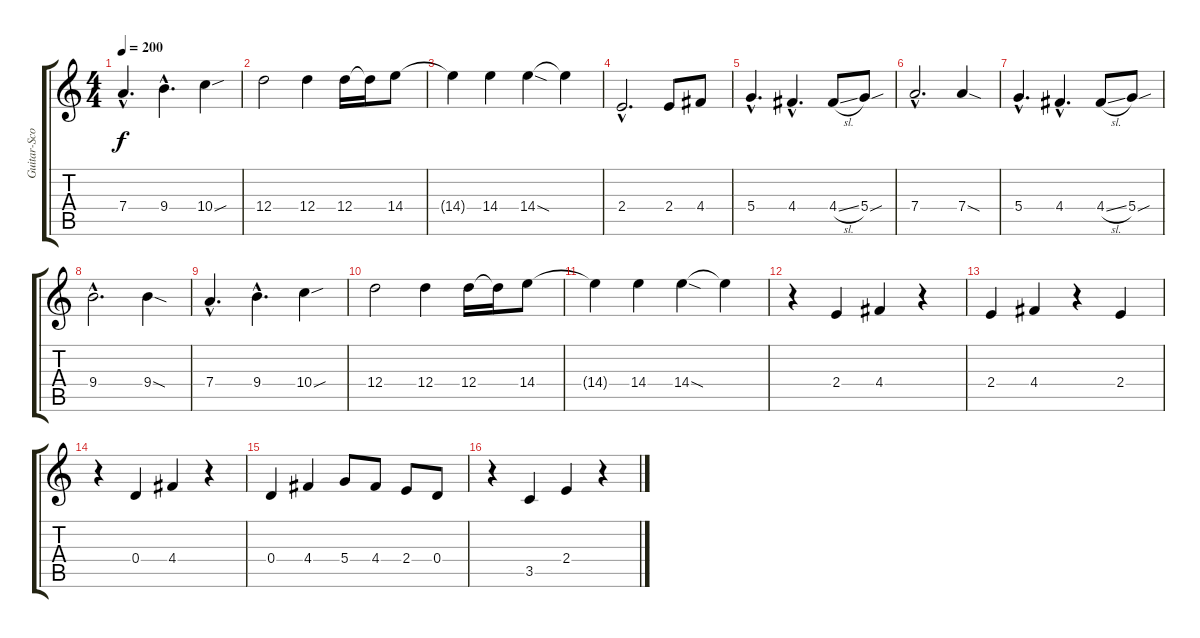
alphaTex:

\track ("Guitar-Scott Gross" "Guitar-Sco") {instrument distortionguitar}
\staff {score tabs}
\tuning (E4 B3 G3 D3 A2 E2) {hide}
\ts (4 4)
\tempo 200
\clef g2
\ks c
7.4{hac}.4{d dy f} 9.4{hac}.4{d} 10.4{sou}.4 |
12.4.2 12.4.4 12.4.16 12.4{t}.16 14.4.8 |
14.4{t}.4 14.4.4 14.4{sod}.4 14.4{t}.4 |
2.4{hac}.2{d} 2.4.8 4.4.8 |
5.4{hac}.4{d} 4.4{hac}.4{d} 4.4{sl}.8 5.4{sou}.8 |
7.4{hac}.2{d} 7.4{sod}.4 |
5.4{hac}.4{d} 4.4{hac}.4{d} 4.4{sl}.8 5.4{sou}.8 |
9.4{hac}.2{d} 9.4{sod}.4 |
7.4{hac}.4{d} 9.4{hac}.4{d} 10.4{sou}.4 |
12.4.2 12.4.4 12.4.16 12.4{t}.16 14.4.8 |
14.4{t}.4 14.4.4 14.4{sod}.4 14.4{t}.4 |
r.4 2.4.4 4.4.4 r.4 |
2.4.4 4.4.4 r.4 2.4.4 |
r.4 0.4.4 4.4.4 r.4 |
0.4.4 4.4.4 5.4.8 4.4.8 2.4.8 0.4.8 |
r.4 3.5.4 2.4.4 r.4
